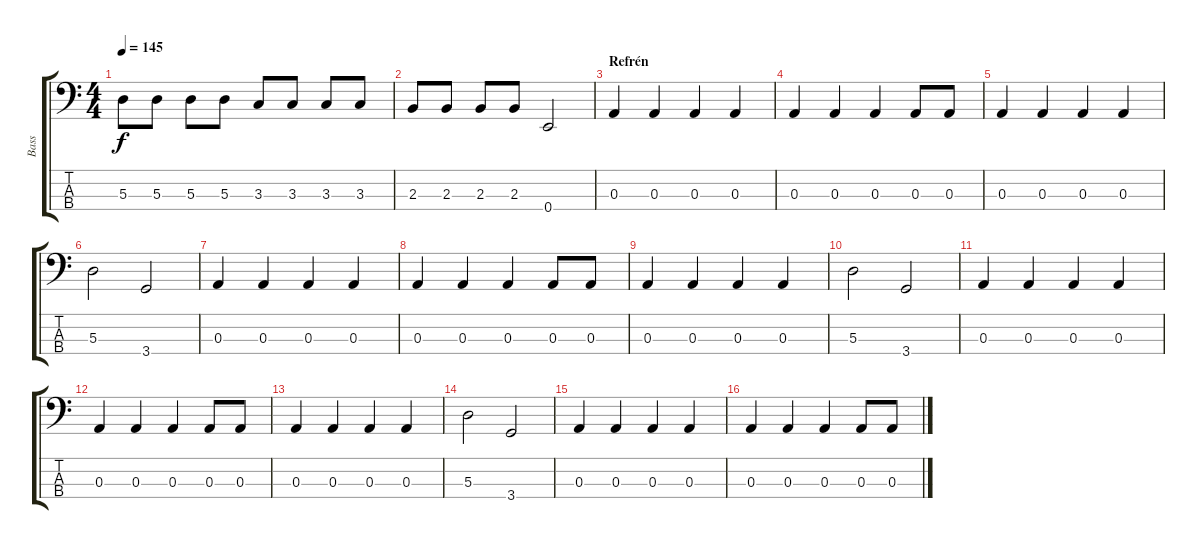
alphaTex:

\track ("Bass" "Bass") {instrument electricbasspick}
\staff {score tabs}
\tuning (G2 D2 A1 E1) {hide}
\ts (4 4)
\tempo 145
\clef f4
\ks c
5.3.8{dy f} 5.3.8 5.3.8 5.3.8 3.3.8 3.3.8 3.3.8 3.3.8 |
2.3.8 2.3.8 2.3.8 2.3.8 0.4.2 |
\section ("" "Refrén")
0.3.4 0.3.4 0.3.4 0.3.4 |
0.3.4 0.3.4 0.3.4 0.3.8 0.3.8 |
0.3.4 0.3.4 0.3.4 0.3.4 |
5.3.2 3.4.2 |
0.3.4 0.3.4 0.3.4 0.3.4 |
0.3.4 0.3.4 0.3.4 0.3.8 0.3.8 |
0.3.4 0.3.4 0.3.4 0.3.4 |
5.3.2 3.4.2 |
0.3.4 0.3.4 0.3.4 0.3.4 |
0.3.4 0.3.4 0.3.4 0.3.8 0.3.8 |
0.3.4 0.3.4 0.3.4 0.3.4 |
5.3.2 3.4.2 |
0.3.4 0.3.4 0.3.4 0.3.4 |
0.3.4 0.3.4 0.3.4 0.3.8 0.3.8
